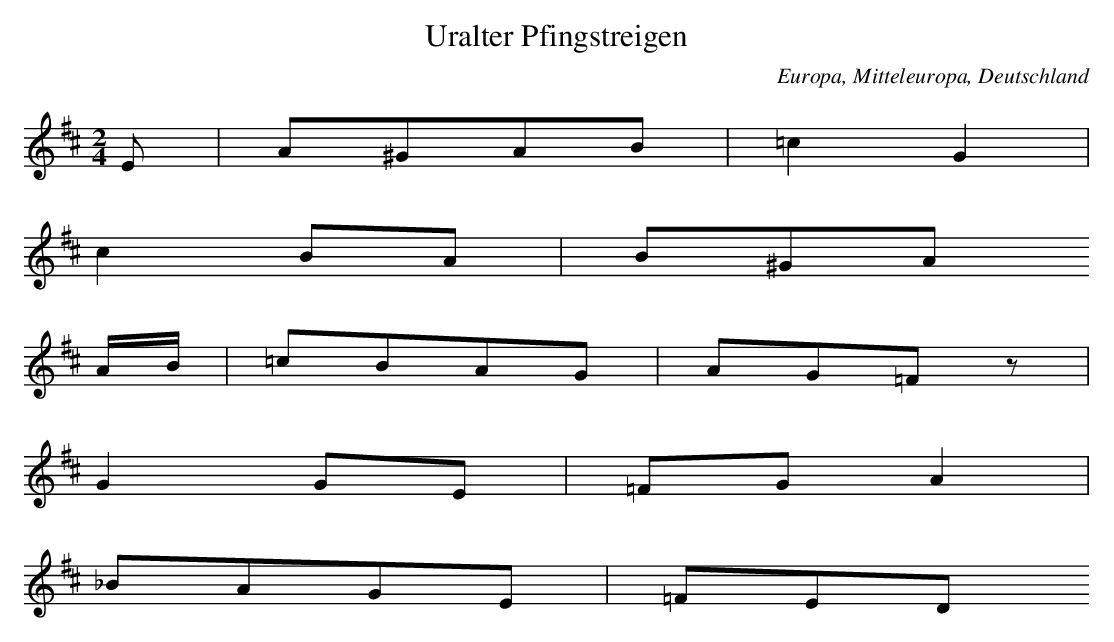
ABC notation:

X:1
T: Uralter Pfingstreigen
O: Europa, Mitteleuropa, Deutschland
M: 2/4
L: 1/16
K: D
E2 | A2^G2A2B2 | =c4G4 |
c4B2A2 | B2^G2A2
AB | =c2B2A2G2 | A2G2=F2z2 |
G4G2E2 | =F2G2A4 |
_B2A2G2E2 | =F2E2D2
